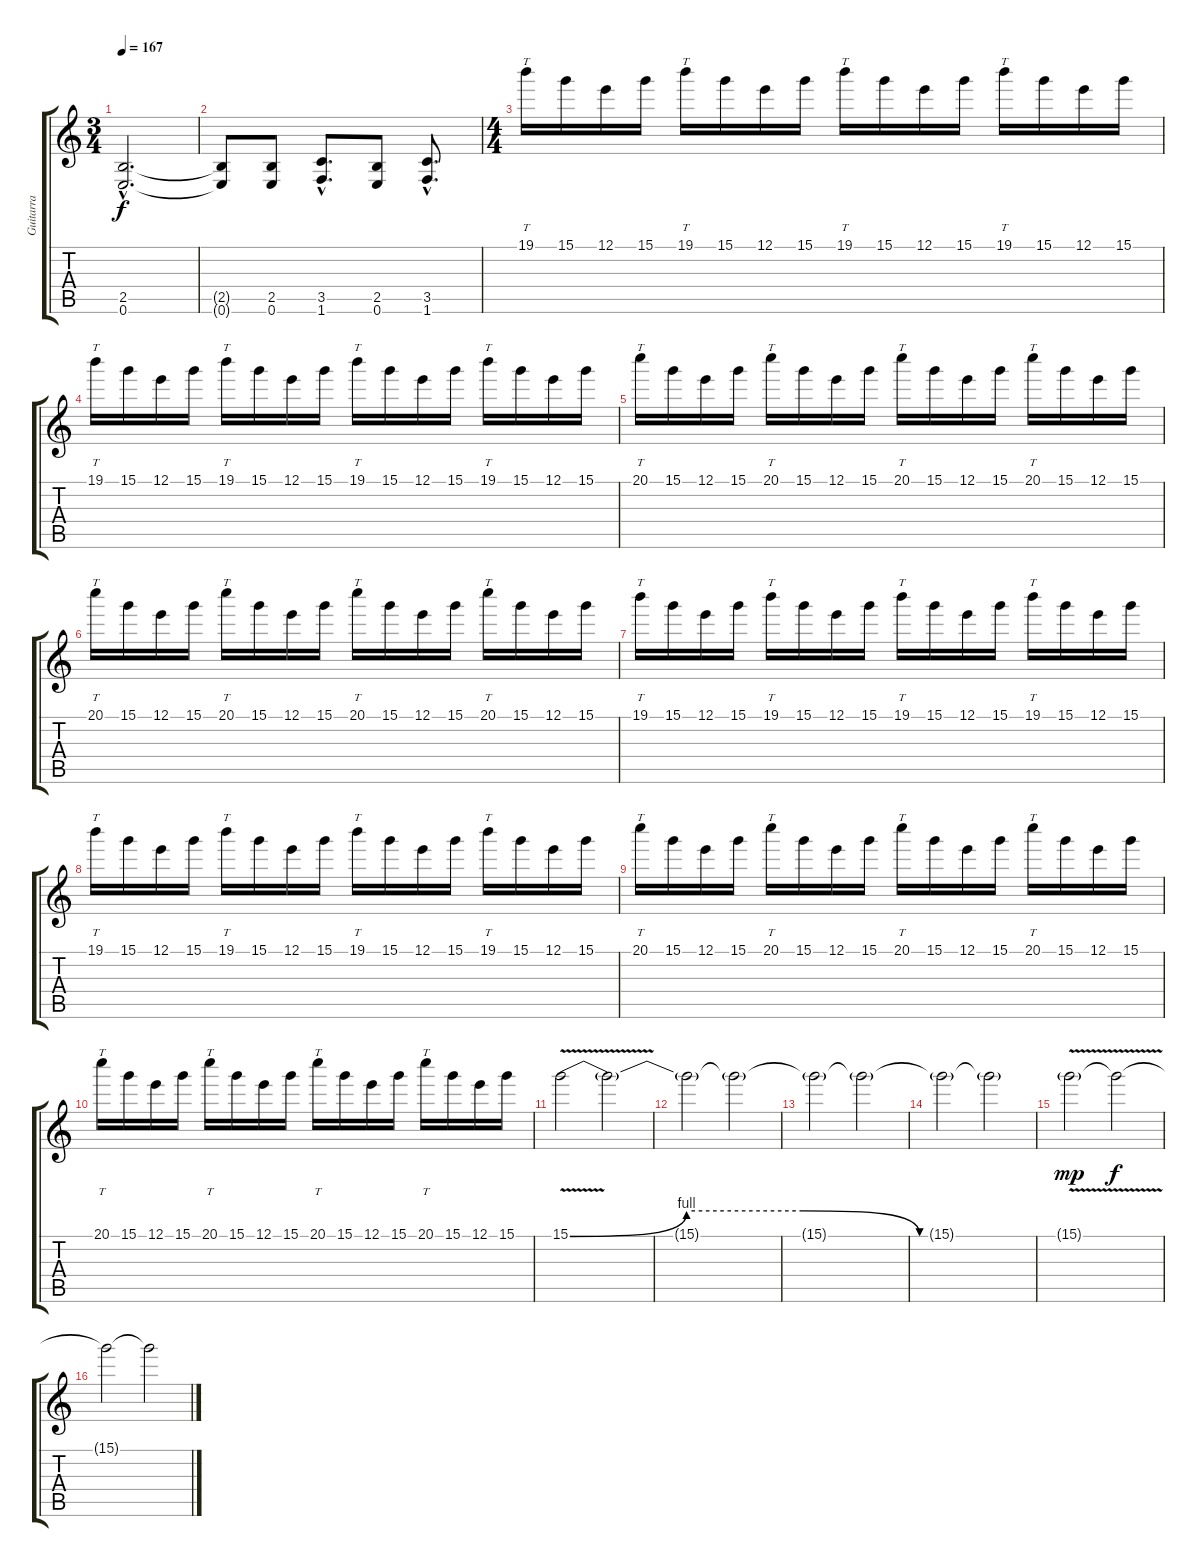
\track ("Guitarra" "Guitarra") {instrument distortionguitar}
\staff {score tabs}
\tuning (E4 B3 G3 D3 A2 E2) {hide}
\ts (3 4)
\tempo 167
\clef g2
\ks c
(2.5{hac t} 0.6{hac t}).2{d dy f} |
(2.5{t} 0.6{t}).8 (2.5 0.6).8 (3.5{hac} 1.6{hac}).8{d} (2.5 0.6).8 (3.5{hac} 1.6{hac}).8{d} |
\ts (4 4)
19.1.16{tt} 15.1.16 12.1.16 15.1.16 19.1.16{tt} 15.1.16 12.1.16 15.1.16 19.1.16{tt} 15.1.16 12.1.16 15.1.16 19.1.16{tt} 15.1.16 12.1.16 15.1.16 |
19.1.16{tt} 15.1.16 12.1.16 15.1.16 19.1.16{tt} 15.1.16 12.1.16 15.1.16 19.1.16{tt} 15.1.16 12.1.16 15.1.16 19.1.16{tt} 15.1.16 12.1.16 15.1.16 |
20.1.16{tt} 15.1.16 12.1.16 15.1.16 20.1.16{tt} 15.1.16 12.1.16 15.1.16 20.1.16{tt} 15.1.16 12.1.16 15.1.16 20.1.16{tt} 15.1.16 12.1.16 15.1.16 |
20.1.16{tt} 15.1.16 12.1.16 15.1.16 20.1.16{tt} 15.1.16 12.1.16 15.1.16 20.1.16{tt} 15.1.16 12.1.16 15.1.16 20.1.16{tt} 15.1.16 12.1.16 15.1.16 |
19.1.16{tt} 15.1.16 12.1.16 15.1.16 19.1.16{tt} 15.1.16 12.1.16 15.1.16 19.1.16{tt} 15.1.16 12.1.16 15.1.16 19.1.16{tt} 15.1.16 12.1.16 15.1.16 |
19.1.16{tt} 15.1.16 12.1.16 15.1.16 19.1.16{tt} 15.1.16 12.1.16 15.1.16 19.1.16{tt} 15.1.16 12.1.16 15.1.16 19.1.16{tt} 15.1.16 12.1.16 15.1.16 |
20.1.16{tt} 15.1.16 12.1.16 15.1.16 20.1.16{tt} 15.1.16 12.1.16 15.1.16 20.1.16{tt} 15.1.16 12.1.16 15.1.16 20.1.16{tt} 15.1.16 12.1.16 15.1.16 |
20.1.16{tt} 15.1.16 12.1.16 15.1.16 20.1.16{tt} 15.1.16 12.1.16 15.1.16 20.1.16{tt} 15.1.16 12.1.16 15.1.16 20.1.16{tt} 15.1.16 12.1.16 15.1.16 |
15.1{be (custom 0 0 15 4 30 4 45 0 60 0) v}.2 15.1{t}.2 |
15.1{t}.2 15.1{t}.2 |
15.1{t}.2 15.1{t}.2 |
15.1{t}.2 15.1{t}.2 |
15.1{v g}.2{dy mp} 15.1{t}.2{dy f} |
15.1{t}.2 15.1{t}.2
